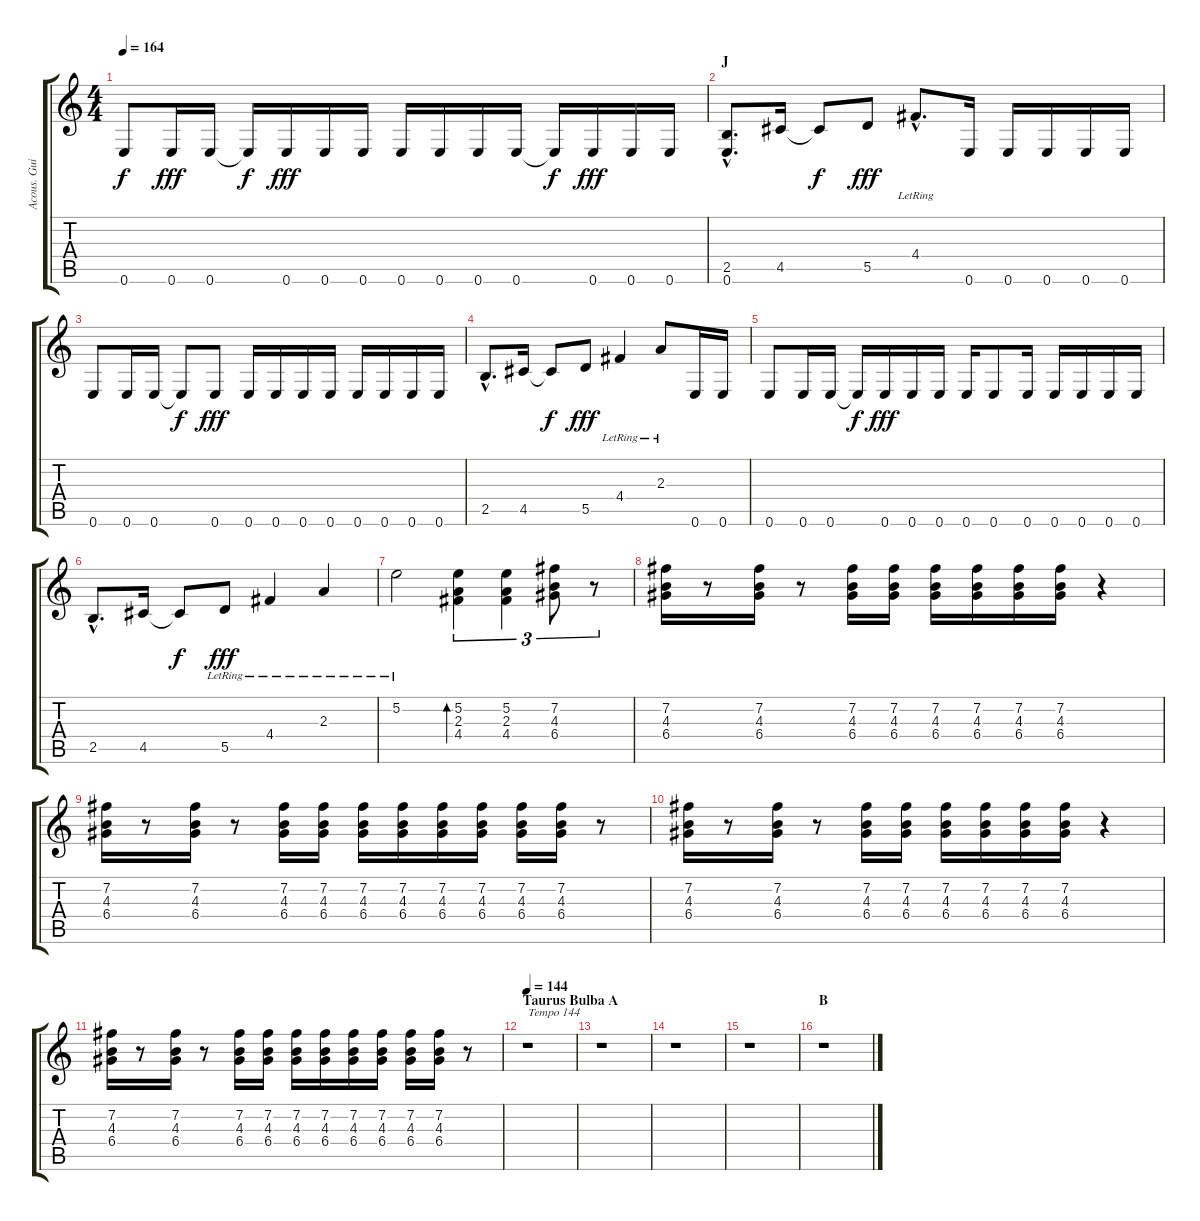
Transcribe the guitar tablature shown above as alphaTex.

\track ("Acous. Guitar" "Acous. Gui") {instrument acousticguitarsteel}
\staff {score tabs}
\tuning (E4 B3 G3 D3 A2 E2) {hide}
\ts (4 4)
\tempo 164
\clef g2
\ks c
0.6{t}.8{dy f} 0.6.16{dy fff} 0.6.16 0.6{t}.16{dy f} 0.6.16{dy fff} 0.6.16 0.6.16 0.6.16 0.6.16 0.6.16 0.6.16 0.6{t}.16{dy f} 0.6.16{dy fff} 0.6.16 0.6.16 |
\section ("" "J")
(2.5{hac} 0.6{hac}).8{d} 4.5.16 4.5{t}.8{dy f} 5.5.8{dy fff} 4.4{hac lr}.8{d} 0.6.16 0.6.16 0.6.16 0.6.16 0.6.16 |
0.6.8 0.6.16 0.6.16 0.6{t}.8{dy f} 0.6.8{dy fff} 0.6.16 0.6.16 0.6.16 0.6.16 0.6.16 0.6.16 0.6.16 0.6.16 |
2.5{hac}.8{d} 4.5.16 4.5{t}.8{dy f} 5.5.8{dy fff} 4.4{lr}.4 2.3{lr}.8 0.6.16 0.6.16 |
0.6.8 0.6.16 0.6.16 0.6{t}.16{dy f} 0.6.16{dy fff} 0.6.16 0.6.16 0.6.16 0.6.8 0.6.16 0.6.16 0.6.16 0.6.16 0.6.16 |
2.5{hac}.8{d} 4.5.16 4.5{t}.8{dy f} 5.5{lr}.8{dy fff} 4.4{lr}.4 2.3{lr}.4 |
5.2{lr}.2 (5.2 2.3 4.4).4{tu (3 2) bd 240} (5.2 2.3 4.4).4{tu (3 2)} (7.2 4.3 6.4).8{tu (3 2)} r.8{tu (3 2)} |
(7.2 4.3 6.4).16 r.8 (7.2 4.3 6.4).16 r.8 (7.2 4.3 6.4).16 (7.2 4.3 6.4).16 (7.2 4.3 6.4).16 (7.2 4.3 6.4).16 (7.2 4.3 6.4).16 (7.2 4.3 6.4).16 r.4 |
(7.2 4.3 6.4).16 r.8 (7.2 4.3 6.4).16 r.8 (7.2 4.3 6.4).16 (7.2 4.3 6.4).16 (7.2 4.3 6.4).16 (7.2 4.3 6.4).16 (7.2 4.3 6.4).16 (7.2 4.3 6.4).16 (7.2 4.3 6.4).16 (7.2 4.3 6.4).16 r.8 |
(7.2 4.3 6.4).16 r.8 (7.2 4.3 6.4).16 r.8 (7.2 4.3 6.4).16 (7.2 4.3 6.4).16 (7.2 4.3 6.4).16 (7.2 4.3 6.4).16 (7.2 4.3 6.4).16 (7.2 4.3 6.4).16 r.4 |
(7.2 4.3 6.4).16 r.8 (7.2 4.3 6.4).16 r.8 (7.2 4.3 6.4).16 (7.2 4.3 6.4).16 (7.2 4.3 6.4).16 (7.2 4.3 6.4).16 (7.2 4.3 6.4).16 (7.2 4.3 6.4).16 (7.2 4.3 6.4).16 (7.2 4.3 6.4).16 r.8 |
\section ("" "Taurus Bulba A")
\tempo 144
r.1{txt "Tempo 144"} |
r.1 |
r.1 |
r.1 |
\section ("" "B")
r.1
